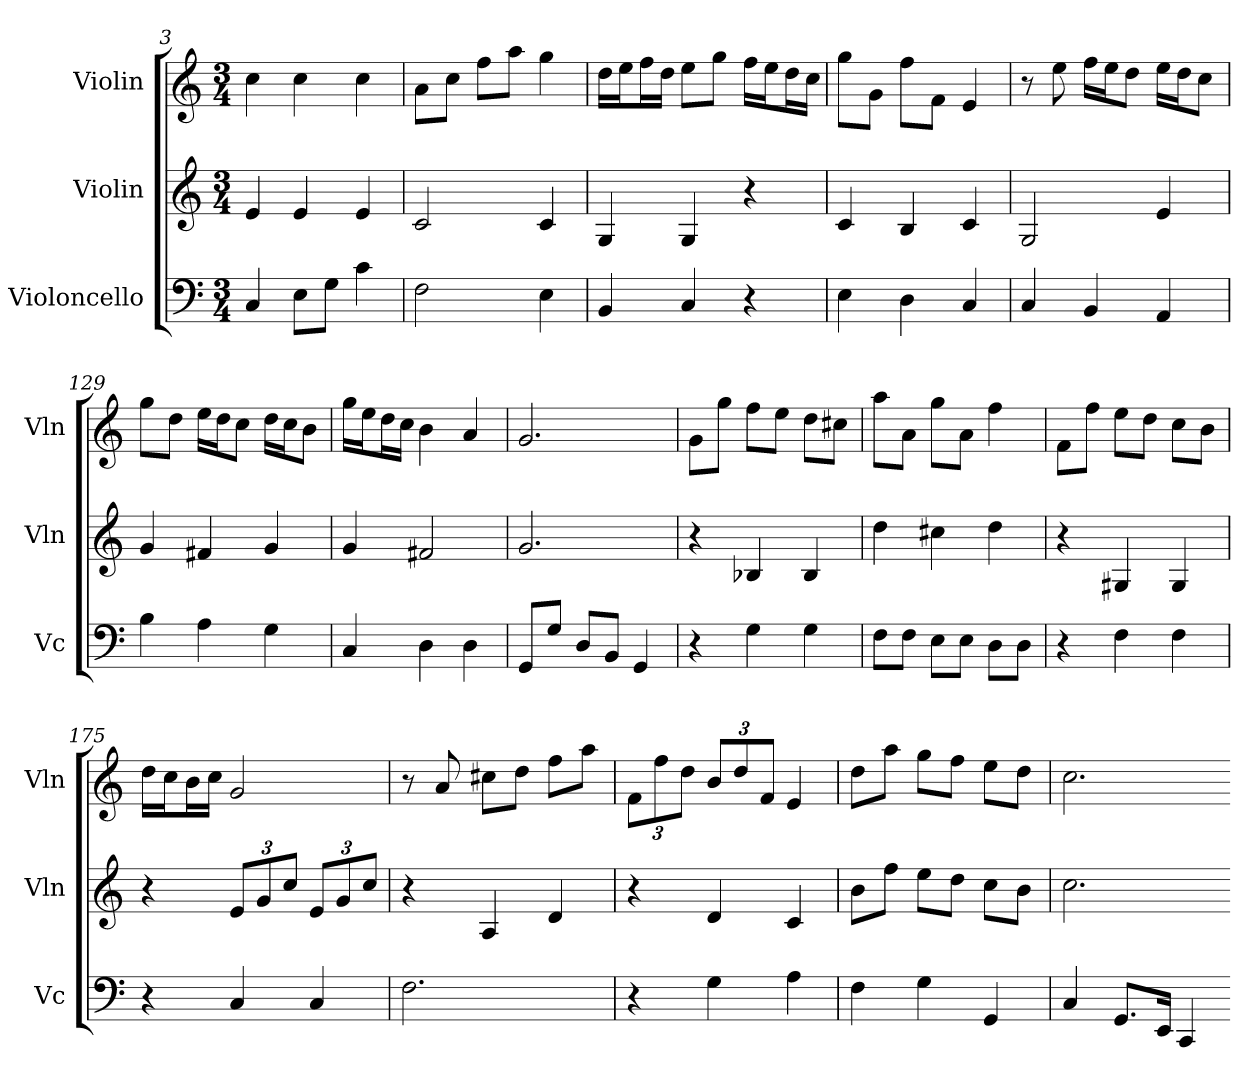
**kern	**kern	**kern
*part3	*part2	*part1
*staff3	*staff2	*staff1
*I"Violoncello	*I"Violin	*I"Violin
*I'Vc	*I'Vln	*I'Vln
*k[]	*k[]	*k[]
*M3/4	*M3/4	*M3/4
*MM120	*MM120	*MM120
=3	=3	=3
4C	4e	4cc
8EL	4e	4cc
8GJ	.	.
4c	4e	4cc
=157	=157	=157
2F	2c	8aL
.	.	8ccJ
.	.	8ffL
.	.	8aaJ
4E	4c	4gg
=113	=113	=113
4BB	4G	16ddLL
.	.	16eeJ
.	.	16ffL
.	.	16ddJJ
4C	4G	8eeL
.	.	8ggJ
4r	4r	16ffLL
.	.	16eeJ
.	.	16ddL
.	.	16ccJJ
=167	=167	=167
4E	4c	8ggL
.	.	8gJ
4D	4B	8ffL
.	.	8fJ
4C	4c	4e
=154	=154	=154
4C	2G	8r
.	.	8ee
4BB	.	16ffLL
.	.	16eeJ
.	.	8ddJ
4AA	4e	16eeLL
.	.	16ddJ
.	.	8ccJ
=129	=129	=129
4B	4g	8ggL
.	.	8ddJ
4A	4f#X	16eeLL
.	.	16ddJ
.	.	8ccJ
4G	4g	16ddLL
.	.	16ccJ
.	.	8bJ
=106	=106	=106
4C	4g	16ggLL
.	.	16eeJ
.	.	16ddL
.	.	16ccJJ
4D	2f#X	4b
4D	.	4a
=91	=91	=91
8GGL	2.g	2.g
8GJ	.	.
8DL	.	.
8BBJ	.	.
4GG	.	.
=138	=138	=138
4r	4r	8gL
.	.	8ggJ
4G	4B-X	8ffL
.	.	8eeJ
4G	4B-	8ddL
.	.	8cc#XJ
=71	=71	=71
8FL	4dd	8aaL
8FJ	.	8aJ
8EL	4cc#X	8ggL
8EJ	.	8aJ
8DL	4dd	4ff
8DJ	.	.
=150	=150	=150
4r	4r	8fL
.	.	8ffJ
4F	4G#X	8eeL
.	.	8ddJ
4F	4G#	8ccL
.	.	8bJ
=175	=175	=175
4r	4r	16ddLL
.	.	16ccJ
.	.	16bL
.	.	16ccJJ
4C	12eL	2g
.	12g	.
.	12ccJ	.
4C	12eL	.
.	12g	.
.	12ccJ	.
=137	=137	=137
2.F	4r	8r
.	.	8a
.	4A	8cc#XL
.	.	8ddJ
.	4d	8ffL
.	.	8aaJ
=160	=160	=160
4r	4r	12fL
.	.	12ff
.	.	12ddJ
4G	4d	12bL
.	.	12dd
.	.	12fJ
4A	4c	4e
=72	=72	=72
4F	8bL	8ddL
.	8ffJ	8aaJ
4G	8eeL	8ggL
.	8ddJ	8ffJ
4GG	8ccL	8eeL
.	8bJ	8ddJ
=172	=172	=172
4C	2.cc	2.cc
8.GGL	.	.
16EEJk	.	.
4CC	.	.
=-	=-	=-
*-	*-	*-
